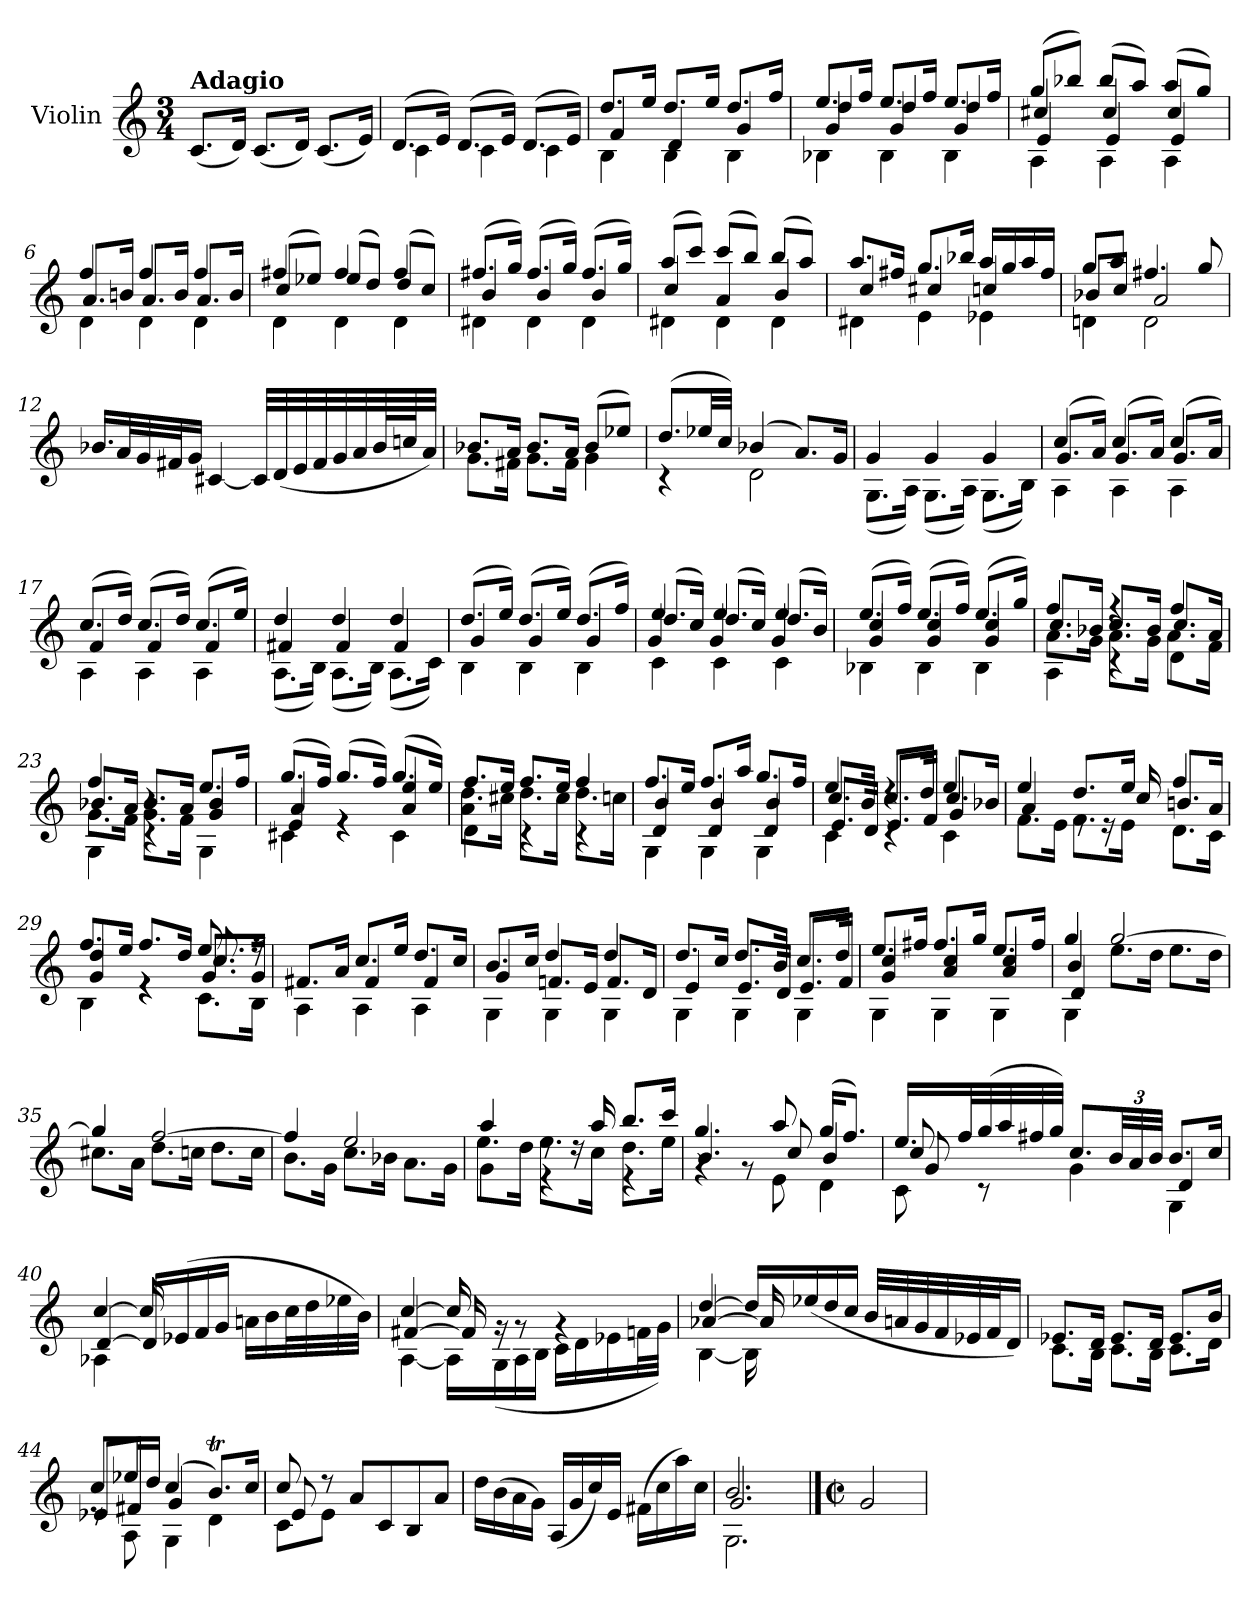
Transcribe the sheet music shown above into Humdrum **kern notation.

**kern
*part1
*staff1
*I"Violin
*I'Vln.
*clefG2
*k[]
*M3/4
=1
!LO:TX:a:B:t=Adagio
(<8.c/L
16d/Jk)
(<8.c/L
16d/Jk)
(<8.c/L
16e/Jk)
=2
*^
(>8.d/L	4c\
16e/Jk)	.
(>8.d/L	4c\
16e/Jk)	.
(>8.d/L	4c\
16e/Jk)	.
=3	=3
*	*^
8.dd/L	4B\	4f/
16ee/Jk	.	.
8.dd/L	4B\	4d/
16ee/Jk	.	.
8.dd/L	4B\	4g/
16ff/Jk	.	.
=4	=4	=4
*	*	*^
8.ee/L	4B-X\	4g/	4dd/
16ff/Jk	.	.	.
8.ee/L	4B-\	4g/	4dd/
16ff/Jk	.	.	.
8.ee/L	4B-\	4g/	4dd/
16ff/Jk	.	.	.
=5	=5	=5	=5
(>8gg/L	4A\	4cc#X/	4e/
8bb-X/J)	.	.	.
(>8bb-/L	4A\	4cc#/	4e/
8aa/J)	.	.	.
(>8aa/L	4A\	4cc#/	4e/
8gg/J)	.	.	.
*	*	*v	*v
!!LO:LB:g=z
=6	=6	=6
4ff/	4d\	8.a/L
.	.	16bn/Jk
4ff/	4d\	8.a/L
.	.	16b/Jk
4ff/	4d\	8.a/L
.	.	16b/Jk
=7	=7	=7
4ff#X/	4d\	(>8cc/L
.	.	8ee-X/J)
4ff#/	4d\	(>8ee-/L
.	.	8dd/J)
4ff#/	4d\	(>8dd/L
.	.	8cc/J)
=8	=8	=8
(>8.ff#X/L	4d#X\	4b/
16gg/Jk)	.	.
(>8.ff#/L	4d#\	4b/
16gg/Jk)	.	.
(>8.ff#/L	4d#\	4b/
16gg/Jk)	.	.
=9	=9	=9
(>8aa/L	4d#X\	4cc/
8ccc/J)	.	.
(>8ccc/L	4d#\	4a/
8bb/J)	.	.
(>8bb/L	4d#\	4b/
8aa/J)	.	.
=10	=10	=10
8.aa/L	4d#X\	4cc/
16ff#X/Jk	.	.
8.gg/L	4e\	4cc#X/
16bb-X/Jk	.	.
16aa/LL	4e-X\	4ccn/
16gg/	.	.
16aa/	.	.
16ff#/JJ	.	.
!!LO:LB:g=z	!!	!!
=11	=11	=11
8gg/L	4dn\	8b-X/L
8aa/J	.	8cc/J
4.ff#X/	2d\	2a/
8gg/	.	.
*v	*v	*v
=12
16.b-X/LL
32a/L
32g/
32f#X/J
16g/JJ
[4c#X/
32c#/LLL]
(<32d/
32e/
32f#/
32g/
32a/
64b-/L
64ccn/J
32a/JJJ)
=13
*^
8.b-X/L	8.g\L
16a/Jk	16f#X\Jk
8.b-/L	8.g\L
16a/Jk	16f#\Jk
(>8b-/L	4g\
8ee-X/J)	.
=14	=14
(>8.dd/L	4r
32ee-X/LL	.
32cc/JJJ)	.
(>4b-X/	2d\
8.a/L)	.
16g/Jk	.
=15	=15
4g/	(<8.G\L
.	16A\Jk)
4g/	(<8.G\L
.	16A\Jk)
4g/	(<8.G\L
.	16B\Jk)
!!LO:LB:g=z	!!
=16	=16
*	*^
4cc/	4A\	(>8.g/L
.	.	16a/Jk)
4cc/	4A\	(>8.g/L
.	.	16a/Jk)
4cc/	4A\	(>8.g/L
.	.	16a/Jk)
=17	=17	=17
(>8.cc/L	4A\	4f/
16dd/Jk)	.	.
(>8.cc/L	4A\	4f/
16dd/Jk)	.	.
(>8.cc/L	4A\	4f/
16ee/Jk)	.	.
=18	=18	=18
4dd/	(<8.A\L	4f#X/
.	16B\Jk)	.
4dd/	(<8.A\L	4f#/
.	16B\Jk)	.
4dd/	(<8.A\L	4f#/
.	16c\Jk)	.
=19	=19	=19
(>8.dd/L	4B\	4g/
16ee/Jk)	.	.
(>8.dd/L	4B\	4g/
16ee/Jk)	.	.
(>8.dd/L	4B\	4g/
16ff/Jk)	.	.
=20	=20	=20
*	*	*^
4ee/	4c\	(>8.dd/L	4g/
.	.	16cc/Jk)	.
4ee/	4c\	(>8.dd/L	4g/
.	.	16cc/Jk)	.
4ee/	4c\	(>8.dd/L	4g/
.	.	16b/Jk)	.
=21	=21	=21	=21
(>8.ee/L	4B-X\	4cc/	4g/
16ff/Jk)	.	.	.
(>8.ee/L	4B-\	4cc/	4g/
16ff/Jk)	.	.	.
(>8.ee/L	4B-\	4cc/	4g/
16gg/Jk)	.	.	.
!!LO:LB:g=z	!!	!!	!!
=22	=22	=22	=22
4ff/	4A\	8.cc/L	8.a\L
.	.	16b-X/Jk	16g\Jk
4rff	4rc	8.cc/L	8.a\L
.	.	16b-/Jk	16g\Jk
4ff/	4d\	8.cc/L	8.a\L
.	.	16a/Jk	16f\Jk
=23	=23	=23	=23
4ff/	4G\	8.b-X/L	8.g\L
.	.	16a/Jk	16f\Jk
4r	4rc	8.b-/L	8.g\L
.	.	16a/Jk	16f\Jk
8.ee/L	4G\	4b-/	4g/
16ff/Jk	.	.	.
=24	=24	=24	=24
(>8.gg/L	4c#X\	4a/	4e/
16ff/Jk)	.	.	.
(>8.gg/L	4re	4re	4reyy
16ff/Jk)	.	.	.
(>8.gg/L	4c#\	4ee/	4a/
16ee/Jk)	.	.	.
=25	=25	=25	=25
8.ff/L	4d\	8.dd\L	4a\
16ee/Jk	.	16cc#X\Jk	.
8.ff/L	4rc	8.dd\L	2ryy
16ee/Jk	.	16cc#\Jk	.
4ff/	4rc	8.dd\L	.
.	.	16ccn\Jk	.
=26	=26	=26	=26
8.ff/L	4G\	4b/	4d/
16ee/Jk	.	.	.
8.ff/L	4G\	4b/	4d/
16aa/Jk	.	.	.
8.gg/L	4G\	4b/	4d/
16ff/Jk	.	.	.
!!LO:LB:g=z	!!	!!	!!
=27	=27	=27	=27
4ee/	4c\	8.cc/L	8.e/L
.	.	16b/Jk	16d/Jk
4rdd	4rc	8.cc/L	8.e/L
.	.	16dd/Jk	16f/Jk
4ee/	4c\	8.cc/L	4g/
.	.	16b-X/Jk	.
*	*	*v	*v
=28	=28	=28
4ee/	8.f\L	4a/
.	16e\Jk	.
8.dd/L	8.f\L	8re
.	.	16re
16ee/Jk	16e\Jk	16cc/
4ff/	8.d\L	8.bn/L
.	16c\Jk	16a/Jk
=29	=29	=29
*	*	*^
8.ff/L	4B\	4dd/	4g/
16ee/Jk	.	.	.
8.ff/L	4re	4re	4reyy
16dd/Jk	.	.	.
8.ee/	8.c\L	8.cc/	8.g/L
16rff	16B\Jk	16rddyy	16g/Jk
*	*	*v	*v
=30	=30	=30
8.f#X/L	4A\	4ryy
16a/Jk	.	.
8.cc/L	4A\	4f#/
16ee/Jk	.	.
8.dd/L	4A\	4f#/
16cc/Jk	.	.
=31	=31	=31
8.b/L	4G\	4g/
16cc/Jk	.	.
4dd/	4G\	8.fn/L
.	.	16e/Jk
4dd/	4G\	8.f/L
.	.	16d/Jk
!!LO:LB:g=z	!!	!!
=32	=32	=32
8.dd/L	4G\	4e/
16cc/Jk	.	.
8.dd/L	4G\	8.e/L
16b/Jk	.	16d/Jk
8.cc/L	4G\	8.e/L
16dd/Jk	.	16f/Jk
=33	=33	=33
*	*	*^
8.ee/L	4G\	4cc/	4g/
16ff#X/Jk	.	.	.
8.ff#/L	4G\	4cc/	4a/
16gg/Jk	.	.	.
8.ee/L	4G\	4cc/	4a/
16ff#/Jk	.	.	.
=34	=34	=34	=34
4gg/	4G\	4b/	4d/
[2gg/	8.ee\L	2ryy	2ryy
.	16dd\Jk	.	.
.	8.ee\L	.	.
.	16dd\Jk	.	.
*	*v	*v	*v
=35	=35
4gg/]	8.cc#X\L
.	16a\Jk
[2ff/	8.dd\L
.	16ccn\Jk
.	8.dd\L
.	16cc\Jk
=36	=36
4ff/]	8.b\L
.	16g\Jk
2ee/	8.cc\L
.	16b-X\Jk
.	8.a\L
.	16g\Jk
=37	=37
*	*^
4aa/	4g\	8.ee\L
.	.	16dd\Jk
8rdd	4re	8.ee\L
16rdd	.	.
16aa/	.	16cc\Jk
8.bb/L	4re	8.dd\L
16ccc/Jk	.	16ee\Jk
!!LO:LB:g=z	!!	!!
=38	=38	=38
4.gg/	4rg	4.b/
.	8rg	.
8aa/	8e\	8cc/
(>16gg/KL	4d\	4b/
8.ff/J)	.	.
=39	=39	=39
*	*	*^
16.ee/LL	8c\	8cc/	8g/
32ff/L	.	.	.
(>32gg/	8r	8ryy	8ryy
32aa/	.	.	.
32ff#X/	.	.	.
32gg/JJJ)	.	.	.
8.cc/L	4g\	4ryy	4ryy
*Xbrackettup	*	*	*
48b/LL	.	.	.
48a/	.	.	.
48b/JJJ	.	.	.
8.b/L	4G\	4d/	4ryy
16cc/Jk	.	.	.
*	*	*v	*v
=40	=40	=40
[4cc/	4A-X\	[4d/
16cc/]	4ryy	16d/LL]
16rffyy	.	(>16e-X/
8raayy	.	16f/
.	.	16g/JJ
4reeeyy	4ryy	16an\LL
.	.	16b\
.	.	32cc\L
.	.	32dd\
.	.	32ee-X\
.	.	32b\JJJ)
=41	=41	=41
[4cc/	[4A\	[4f#X/
16cc/]	16A\LL]	16f#/]
16rg	(<16G\	16ryy
8rg	16A\	8ryy
.	16B\JJ	.
4rg	16c\LL	4ryy
.	16d\	.
.	16e-X\	.
.	32fn\L	.
.	32g\JJJ)	.
!!LO:LB:g=z	!!	!!
=42	=42	=42
[4dd/	[4B\	[4a-X/
16dd/LL]	16B\]	16a-/]
(<16ee-X/	16ryy	16ryy
16dd/	8ryy	8ryy
16cc/JJ	.	.
32b/LLL	4ryy	4ryy
32an/	.	.
32g/	.	.
32f/	.	.
32e-X/	.	.
32f/J	.	.
16d/JJ)	.	.
*	*v	*v
=43	=43
8.e-X/L	8.c\L
16d/Jk	16B\Jk
8.e-/L	8.c\L
16d/Jk	16B\Jk
8.e-/L	8.c\L
16b/Jk	16d\Jk
=44	=44
*	*^
8cc/L	8re	8e-X/L
16ee-X/L	8A\	8f#X/J
16dd/JJ	.	.
(>4cc/	4G\	4g/
8.bt/L)	4d\	4ryy
16cc/Jk	.	.
=45	=45	=45
8cc/	8c\L	8e/
8r	8e\J	8ryy
8a/L	2ryy	2ryy
8c/	.	.
8B/	.	.
8a/J	.	.
*v	*v	*v
=46
16dd\LL
(>16b\
16a\
16g\JJ)
(<16A/LL
16g/
16cc/)
16e/JJ
(>16f#X\LL
16cc\
16aa\)
16cc\JJ
=47
*^
*	*^
2.b/	2.G\	2.g/
*v	*v	*v
!!LO:PB:g=z
==
*M2/2
*met(c|)
*^
*	*^
!LO:TX:a:B:t=Fuga	!	!
*v	*v	*v
2g/
=
*-
